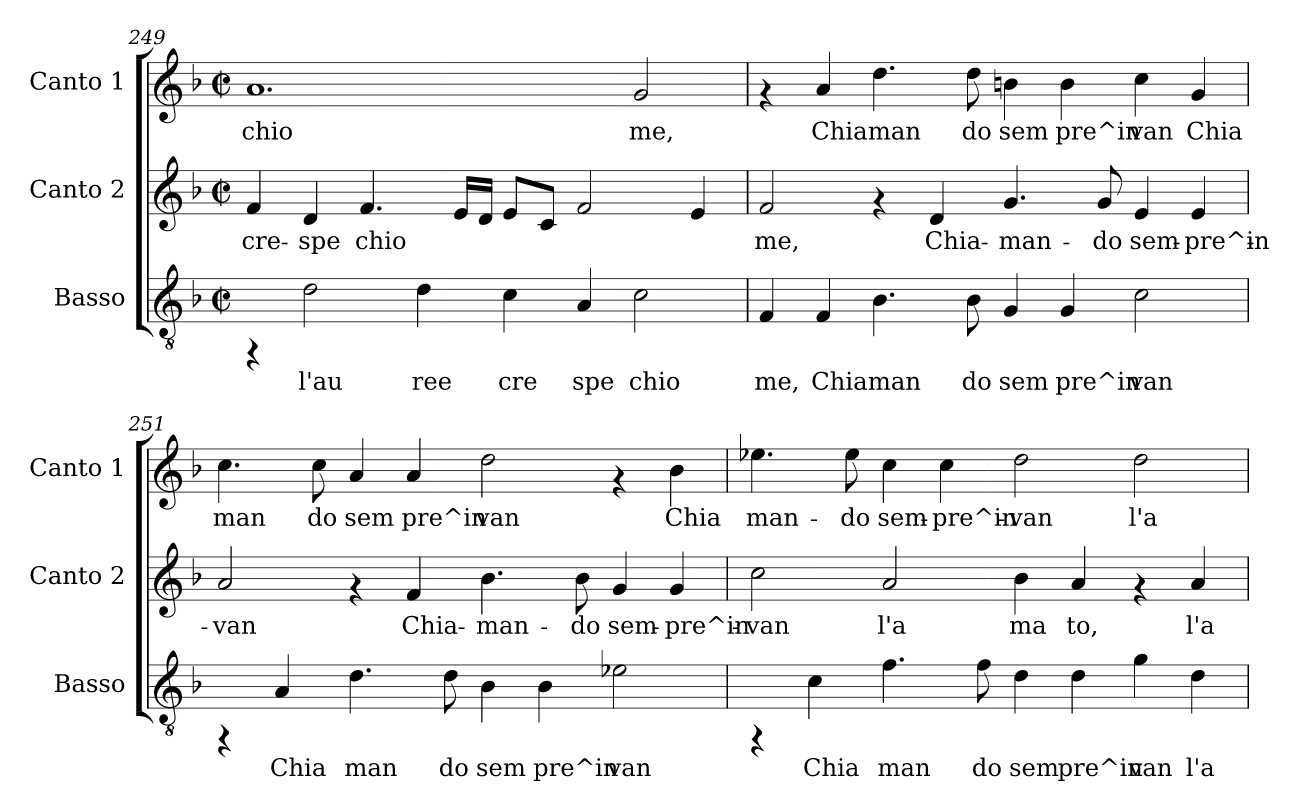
**kern	**text	**kern	**text	**kern	**text
*part3	*part3	*part2	*part2	*part1	*part1
*staff3	*staff3	*staff2	*staff2	*staff1	*staff1
*I"Basso	*	*I"Canto 2	*	*I"Canto 1	*
*I'Basso	*	*I'Canto 2	*	*I'Canto 1	*
!!LO:LB:g=z
*clefGv2	*	*clefG2	*	*clefG2	*
*k[b-]	*	*k[b-]	*	*k[b-]	*
*F:	*	*F:	*	*F:	*
*M2/2	*	*M2/2	*	*M2/2	*
*met(c|)	*	*met(c|)	*	*met(c|)	*
=249	=249	=249	=249	=249	=249
!	!	!	!LO:LY:b:cj	!	!LO:LY:b:cj
4rFF	.	4f/	cre-	1.a	chio
!	!LO:LY:b:cj	!	!LO:LY:b:cj	!	!
2d\	l'au	4d/	-spe	.	.
!	!	!	!LO:LY:b:cj	!	!
.	.	4.f/	chio-	.	.
!	!LO:LY:b:cj	!	!	!	!
4d\	ree	.	.	.	.
!	!	!	!LO:LY:b:cj	!	!
.	.	16e/L	--	.	.
!	!	!	!LO:LY:b:cj	!	!
.	.	16d/J	--	.	.
!	!LO:LY:b:cj	!	!LO:LY:b:cj	!	!
4c\	cre	8e/L	--	.	.
!	!	!	!LO:LY:b:cj	!	!
.	.	8c/J	--	.	.
!	!LO:LY:b:cj	!	!LO:LY:b:cj	!	!
4A/	spe	2f/	--	.	.
!	!LO:LY:b:cj	!	!	!	!LO:LY:b:cj
2c\	chio	.	.	2g/	me,
!	!	!	!LO:LY:b:cj	!	!
.	.	4e/	--	.	.
=250	=250	=250	=250	=250	=250
!	!LO:LY:b:cj	!	!LO:LY:b:cj	!	!
4F/	me,	2f/	-me,	4rf	.
!	!LO:LY:b:cj	!	!	!	!LO:LY:b:cj
4F/	Chia	.	.	4a/	Chia
!	!LO:LY:b:cj	!	!	!	!LO:LY:b:cj
4.B-\	man	4rf	.	4.dd\	man
!	!	!	!LO:LY:b:cj	!	!
.	.	4d/	Chia-	.	.
!	!LO:LY:b:cj	!	!	!	!LO:LY:b:cj
8B-\	do	.	.	8dd\	do
!	!LO:LY:b:cj	!	!LO:LY:b:cj	!	!LO:LY:b:cj
4G/	sem	4.g/	-man-	4bn\	sem
!	!LO:LY:b:cj	!	!	!	!LO:LY:b:cj
4G/	pre^in	.	.	4b\	pre^in
!	!	!	!LO:LY:b:cj	!	!
.	.	8g/	-do	.	.
!	!LO:LY:b:cj	!	!LO:LY:b:cj	!	!LO:LY:b:cj
2c\	van	4e/	sem-	4cc\	van
!	!	!	!LO:LY:b:cj	!	!LO:LY:b:cj
.	.	4e/	-pre^in-	4g/	Chia
=251	=251	=251	=251	=251	=251
!	!	!	!LO:LY:b:cj	!	!LO:LY:b:cj
4rFF	.	2a/	-van	4.cc\	man
!	!LO:LY:b:cj	!	!	!	!
4A/	Chia	.	.	.	.
!	!	!	!	!	!LO:LY:b:cj
.	.	.	.	8cc\	do
!	!LO:LY:b:cj	!	!	!	!LO:LY:b:cj
4.d\	man	4rf	.	4a/	sem
!	!	!	!LO:LY:b:cj	!	!LO:LY:b:cj
.	.	4f/	Chia-	4a/	pre^in
!	!LO:LY:b:cj	!	!	!	!
8d\	do	.	.	.	.
!	!LO:LY:b:cj	!	!LO:LY:b:cj	!	!LO:LY:b:cj
4B-\	sem	4.b-\	-man-	2dd\	van
!	!LO:LY:b:cj	!	!	!	!
4B-\	pre^in	.	.	.	.
!	!	!	!LO:LY:b:cj	!	!
.	.	8b-\	-do	.	.
!	!LO:LY:b:cj	!	!LO:LY:b:cj	!	!
2e-X\	van	4g/	sem-	4rf	.
!	!	!	!LO:LY:b:cj	!	!LO:LY:b:cj
.	.	4g/	-pre^in-	4b-\	Chia
!!LO:PB:g=z
=252	=252	=252	=252	=252	=252
!	!	!	!LO:LY:b:cj	!	!LO:LY:b:cj
4rFF	.	2cc\	-van	4.ee-X\	man-
!	!LO:LY:b:cj	!	!	!	!
4c\	Chia	.	.	.	.
!	!	!	!	!	!LO:LY:b:cj
.	.	.	.	8ee-\	-do
!	!LO:LY:b:cj	!	!LO:LY:b:cj	!	!LO:LY:b:cj
4.f\	man	2a/	l'a	4cc\	sem-
!	!	!	!	!	!LO:LY:b:cj
.	.	.	.	4cc\	-pre^in-
!	!LO:LY:b:cj	!	!	!	!
8f\	do	.	.	.	.
!	!LO:LY:b:cj	!	!LO:LY:b:cj	!	!LO:LY:b:cj
4d\	sem	4b-\	ma	2dd\	-van
!	!LO:LY:b:cj	!	!LO:LY:b:cj	!	!
4d\	pre^in	4a/	to,	.	.
!	!LO:LY:b:cj	!	!	!	!LO:LY:b:cj
4g\	van	4rf	.	2dd\	l'a-
!	!LO:LY:b:cj	!	!LO:LY:b:cj	!	!
4d\	l'a	4a/	l'a	.	.
=	=	=	=	=	=
*-	*-	*-	*-	*-	*-
